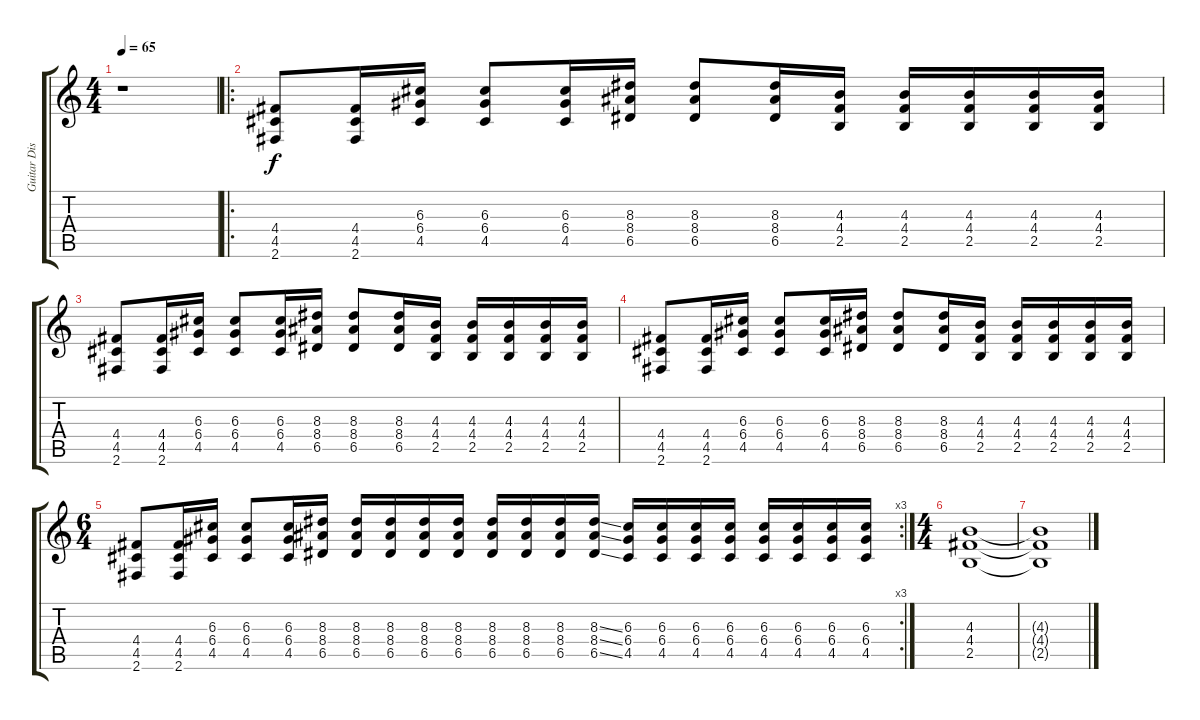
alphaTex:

\track ("Guitar Dist" "Guitar Dis") {instrument distortionguitar}
\staff {score tabs}
\tuning (E4 B3 G3 D3 A2 E2) {hide}
\ts (4 4)
\tempo 65
\clef g2
\ks c
r.1{dy f} |
\ro
(4.4 4.5 2.6).8 (4.4 4.5 2.6).16 (6.3 6.4 4.5).16 (6.3 6.4 4.5).8 (6.3 6.4 4.5).16 (8.3 8.4 6.5).16 (8.3 8.4 6.5).8 (8.3 8.4 6.5).16 (4.3 4.4 2.5).16 (4.3 4.4 2.5).16 (4.3 4.4 2.5).16 (4.3 4.4 2.5).16 (4.3 4.4 2.5).16 |
(4.4 4.5 2.6).8 (4.4 4.5 2.6).16 (6.3 6.4 4.5).16 (6.3 6.4 4.5).8 (6.3 6.4 4.5).16 (8.3 8.4 6.5).16 (8.3 8.4 6.5).8 (8.3 8.4 6.5).16 (4.3 4.4 2.5).16 (4.3 4.4 2.5).16 (4.3 4.4 2.5).16 (4.3 4.4 2.5).16 (4.3 4.4 2.5).16 |
(4.4 4.5 2.6).8 (4.4 4.5 2.6).16 (6.3 6.4 4.5).16 (6.3 6.4 4.5).8 (6.3 6.4 4.5).16 (8.3 8.4 6.5).16 (8.3 8.4 6.5).8 (8.3 8.4 6.5).16 (4.3 4.4 2.5).16 (4.3 4.4 2.5).16 (4.3 4.4 2.5).16 (4.3 4.4 2.5).16 (4.3 4.4 2.5).16 |
\rc 3
\ts (6 4)
(4.4 4.5 2.6).8 (4.4 4.5 2.6).16 (6.3 6.4 4.5).16 (6.3 6.4 4.5).8 (6.3 6.4 4.5).16 (8.3 8.4 6.5).16 (8.3 8.4 6.5).16 (8.3 8.4 6.5).16 (8.3 8.4 6.5).16 (8.3 8.4 6.5).16 (8.3 8.4 6.5).16 (8.3 8.4 6.5).16 (8.3 8.4 6.5).16 (8.3{ss} 8.4{ss} 6.5{ss}).16 (6.3 6.4 4.5).16 (6.3 6.4 4.5).16 (6.3 6.4 4.5).16 (6.3 6.4 4.5).16 (6.3 6.4 4.5).16 (6.3 6.4 4.5).16 (6.3 6.4 4.5).16 (6.3 6.4 4.5).16 |
\ts (4 4)
(4.3 4.4 2.5).1 |
(4.3{t} 4.4{t} 2.5{t}).1
